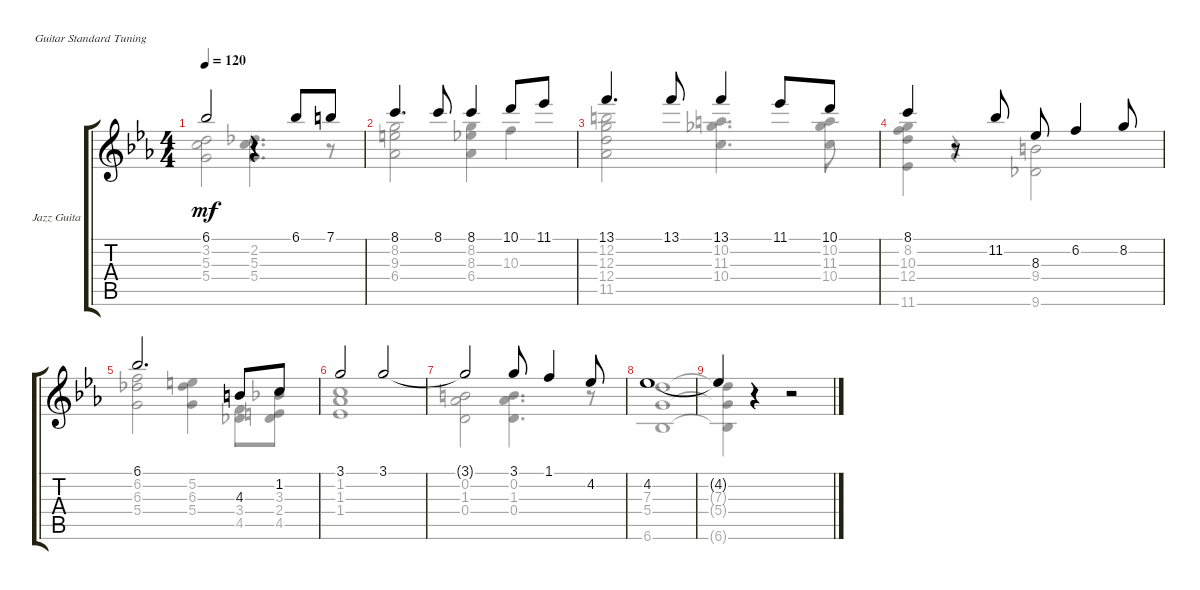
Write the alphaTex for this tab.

\bracketExtendMode groupsimilarinstruments
\firstSystemTrackNameOrientation horizontal
\otherSystemsTrackNameOrientation horizontal
\track ("Jazz Guitar" "Jazz Guita") {instrument electricguitarjazz}
\staff {score tabs}
\tuning (E4 B3 G3 D3 A2 E2)
\voice
\ts (4 4)
\tempo 120
\clef g2
\ks eb
6.1{t}.2{dy mf} r.4 6.1.8 7.1.8 |
8.1.4{d} 8.1.8 8.1.4 10.1.8 11.1.8 |
13.1.4{d} 13.1.8 13.1.4 11.1.8 10.1.8 |
8.1.4 r.8 11.2.8 8.3.8 6.2.4 8.2.8 |
6.1.2{d} 4.3.8 1.2.8 |
3.1.2 3.1.2 |
3.1{t}.2 3.1.8 1.1.4 4.2.8 |
4.2.1 |
4.2{t}.4 r.4 r.2
\voice
\clef g2
\ottava regular
\simile none
\ks eb
(3.2 5.3 5.4).2{dy mf} (2.2 5.3 5.4).4{d} r.8 |
(8.2 9.3 6.4).2 (8.2 8.3 6.4).4 10.3.4 |
(12.2 12.3 12.4 11.5).2 (10.2 11.3 10.4).4{d} (10.2 11.3 10.4).8 |
(8.2 10.3 12.4 11.6).4 r.4 (9.4 9.6).2 |
(6.2 6.3 5.4).2 (5.2 6.3 5.4).4 (3.4 4.5).8 (3.3 2.4 4.5).8 |
(1.2 1.3 1.4).1 |
(0.2 1.3 0.4).2 (0.2 1.3 0.4).4{d} r.8 |
(7.3 5.4 6.6).1 |
(7.3{t} 5.4{t} 6.6{t}).4 r.4 r.2
